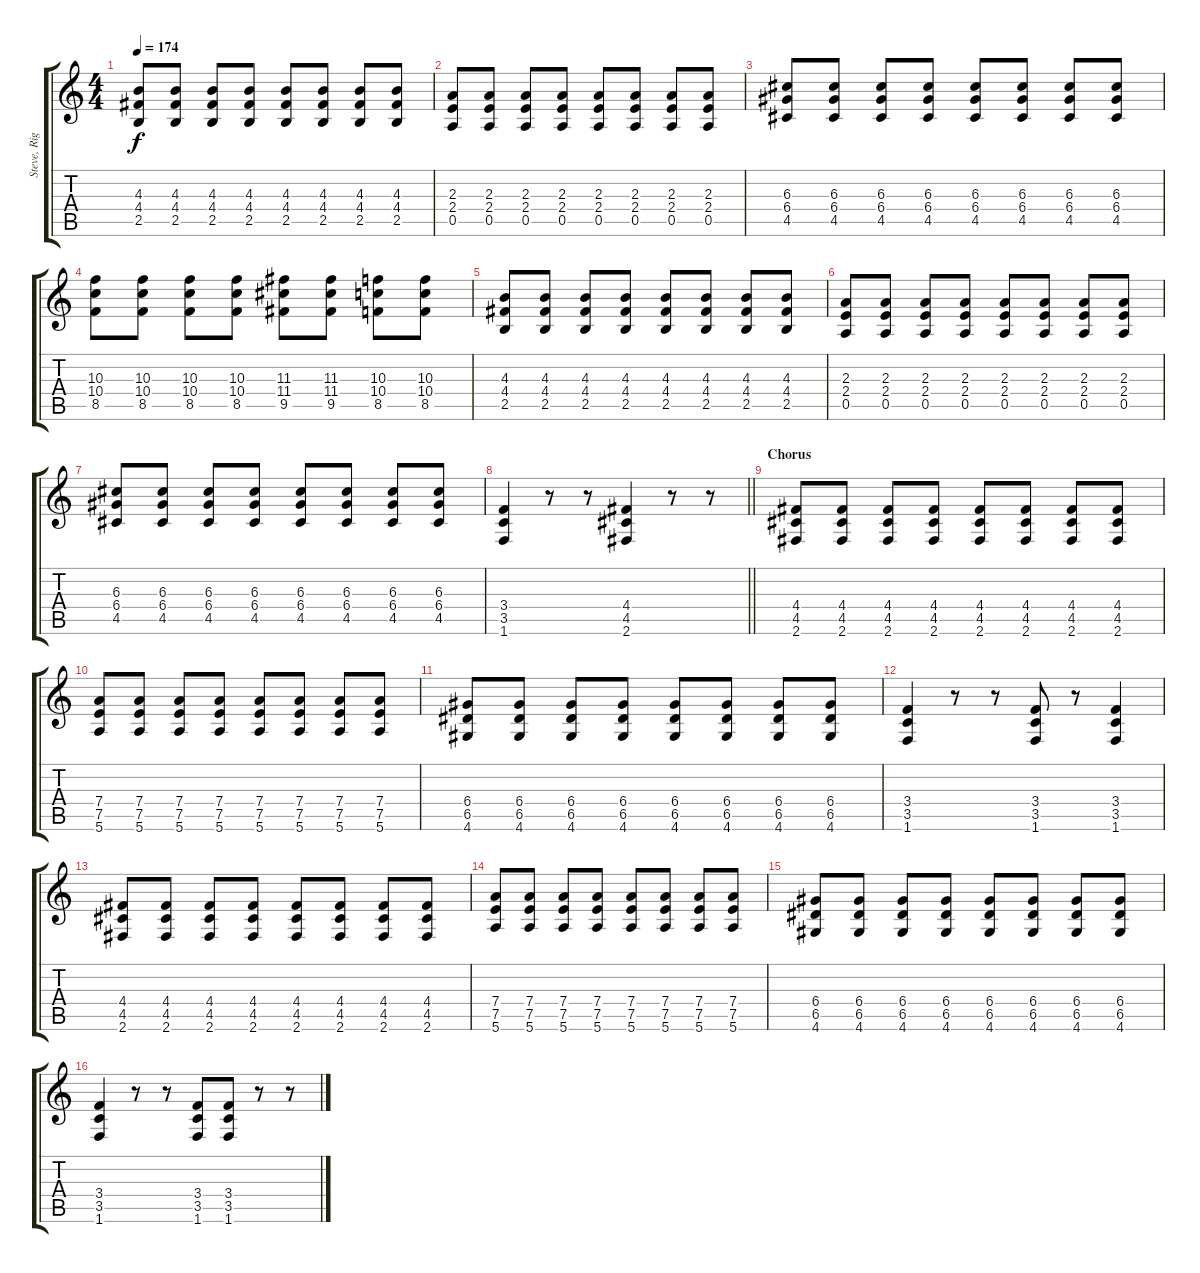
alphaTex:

\track ("Steve, Righ? 1" "Steve, Rig") {instrument distortionguitar}
\staff {score tabs}
\tuning (E4 B3 G3 D3 A2 E2) {hide}
\ts (4 4)
\tempo 174
\clef g2
\ks c
(4.3 4.4 2.5).8{dy f} (4.3 4.4 2.5).8 (4.3 4.4 2.5).8 (4.3 4.4 2.5).8 (4.3 4.4 2.5).8 (4.3 4.4 2.5).8 (4.3 4.4 2.5).8 (4.3 4.4 2.5).8 |
(2.3 2.4 0.5).8 (2.3 2.4 0.5).8 (2.3 2.4 0.5).8 (2.3 2.4 0.5).8 (2.3 2.4 0.5).8 (2.3 2.4 0.5).8 (2.3 2.4 0.5).8 (2.3 2.4 0.5).8 |
(6.3 6.4 4.5).8 (6.3 6.4 4.5).8 (6.3 6.4 4.5).8 (6.3 6.4 4.5).8 (6.3 6.4 4.5).8 (6.3 6.4 4.5).8 (6.3 6.4 4.5).8 (6.3 6.4 4.5).8 |
(10.3 10.4 8.5).8 (10.3 10.4 8.5).8 (10.3 10.4 8.5).8 (10.3 10.4 8.5).8 (11.3 11.4 9.5).8 (11.3 11.4 9.5).8 (10.3 10.4 8.5).8 (10.3 10.4 8.5).8 |
(4.3 4.4 2.5).8 (4.3 4.4 2.5).8 (4.3 4.4 2.5).8 (4.3 4.4 2.5).8 (4.3 4.4 2.5).8 (4.3 4.4 2.5).8 (4.3 4.4 2.5).8 (4.3 4.4 2.5).8 |
(2.3 2.4 0.5).8 (2.3 2.4 0.5).8 (2.3 2.4 0.5).8 (2.3 2.4 0.5).8 (2.3 2.4 0.5).8 (2.3 2.4 0.5).8 (2.3 2.4 0.5).8 (2.3 2.4 0.5).8 |
(6.3 6.4 4.5).8 (6.3 6.4 4.5).8 (6.3 6.4 4.5).8 (6.3 6.4 4.5).8 (6.3 6.4 4.5).8 (6.3 6.4 4.5).8 (6.3 6.4 4.5).8 (6.3 6.4 4.5).8 |
\barLineRight lightlight
(3.4 3.5 1.6).4 r.8 r.8 (4.4 4.5 2.6).4 r.8 r.8 |
\section ("" "Chorus")
(4.4 4.5 2.6).8 (4.4 4.5 2.6).8 (4.4 4.5 2.6).8 (4.4 4.5 2.6).8 (4.4 4.5 2.6).8 (4.4 4.5 2.6).8 (4.4 4.5 2.6).8 (4.4 4.5 2.6).8 |
(7.4 7.5 5.6).8 (7.4 7.5 5.6).8 (7.4 7.5 5.6).8 (7.4 7.5 5.6).8 (7.4 7.5 5.6).8 (7.4 7.5 5.6).8 (7.4 7.5 5.6).8 (7.4 7.5 5.6).8 |
(6.4 6.5 4.6).8 (6.4 6.5 4.6).8 (6.4 6.5 4.6).8 (6.4 6.5 4.6).8 (6.4 6.5 4.6).8 (6.4 6.5 4.6).8 (6.4 6.5 4.6).8 (6.4 6.5 4.6).8 |
(3.4 3.5 1.6).4 r.8 r.8 (3.4 3.5 1.6).8 r.8 (3.4 3.5 1.6).4 |
(4.4 4.5 2.6).8 (4.4 4.5 2.6).8 (4.4 4.5 2.6).8 (4.4 4.5 2.6).8 (4.4 4.5 2.6).8 (4.4 4.5 2.6).8 (4.4 4.5 2.6).8 (4.4 4.5 2.6).8 |
(7.4 7.5 5.6).8 (7.4 7.5 5.6).8 (7.4 7.5 5.6).8 (7.4 7.5 5.6).8 (7.4 7.5 5.6).8 (7.4 7.5 5.6).8 (7.4 7.5 5.6).8 (7.4 7.5 5.6).8 |
(6.4 6.5 4.6).8 (6.4 6.5 4.6).8 (6.4 6.5 4.6).8 (6.4 6.5 4.6).8 (6.4 6.5 4.6).8 (6.4 6.5 4.6).8 (6.4 6.5 4.6).8 (6.4 6.5 4.6).8 |
(3.4 3.5 1.6).4 r.8 r.8 (3.4 3.5 1.6).8 (3.4 3.5 1.6).8 r.8 r.8
